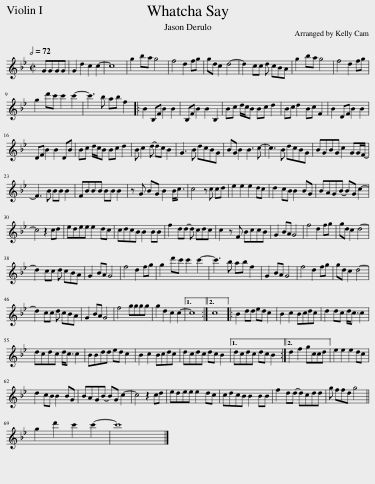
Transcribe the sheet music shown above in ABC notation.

X:1
L:1/8
Q:1/2=72
M:2/2
I:linebreak $
K:Bb
V:1 treble
V:1
 GGGG | G2 d2 c2 c2- | c8 | g2 ba g4 | f4 d2 fg | %5
 gd c2 d4- | d2 cc d cBA | g2 ba g4 | f4 d2 fg |$ g2 d'c' c'2 c'2- | %10
 c'3 b ab f2 |: B2 B,F B2 B2 | B,F B2 B2 B,2 | Bc d/c/B Bc d2 | Bc d2 Bc F2 | %15
 B2 DF B2 B2 |$ DF B2 B2 DB | Bc d/c/B Bc d2 | B c2 d- dc B2 | G3 B dcBG | %20
 BG B2 B3 c- | c3 B dcBG | BGBG c2 GG/F/- |$ F3 B BB B2 | FBBB BB B2 | %25
 z G BG B2 B<c | c4 z c cd | e2 e2 e2 dc | d2 cB B2 BG | BAGB- BG c2- |$ %30
 c4 z2 cd | edee e2 dc | cdcB B2 BB | f2 dd- d cdc | c2 z F BccB | %35
 G2 BA G4 | f4 d2 fg | gd c2 d4- |$ d2 cc d cBA | G2 BA G4 | %40
 f4 d2 fg | g2 d'c' c'2 c'2- | c'3 b ab f2 | G2 BA G4 | f4 d2 fg | %45
 gd c2 d4- |$ d2 cc d cBA | G2 BA G4 | f4 gggg | g2 d2 c2 c2- |1 %50
 c8 :|2 c8 |: B2 dd ed c2 | B2 c2 Bcdc | d2 dc d<c c2 |$ %55
 dcdc d<c c2 | BBdd ed c2 | B2 c2 Bcdc | dcdc dc B2 |1 dcdc dc B2 :|2 %60
 d2 f2 gccd || e2 e2 e2 dc |$ d2 cB B2 BG | BAGB- BG c2- | c4 z2 cd | %65
 edee e2 dc | cdcB B2 BB | f2 dd- dcdd | g ffd g4 ||$ g2 d'2 c'2 c'2- | %70
 c'8 |] %71
